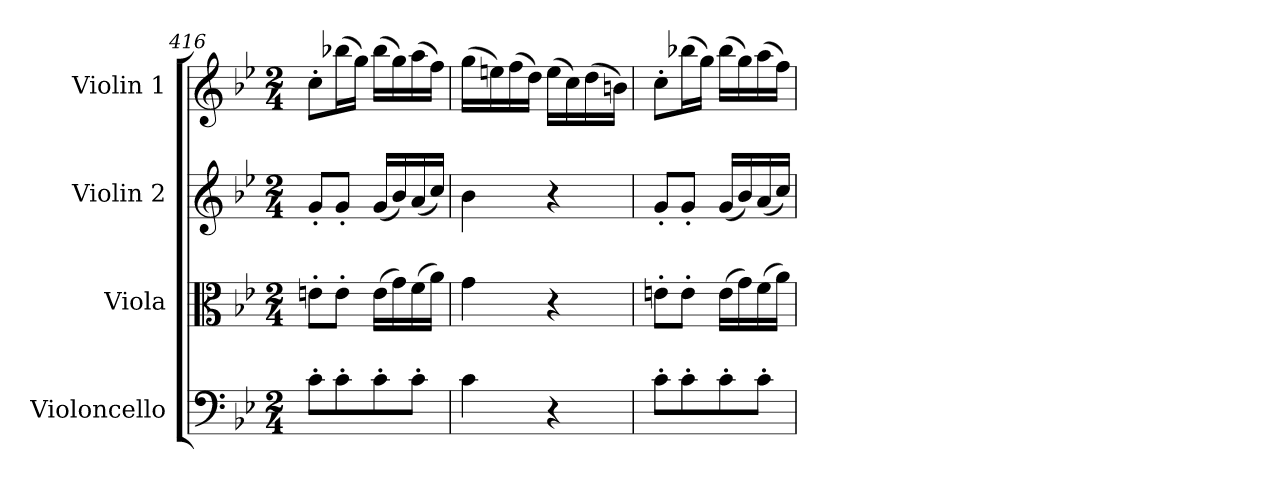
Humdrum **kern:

**kern	**kern	**kern	**kern
*part4	*part3	*part2	*part1
*staff4	*staff3	*staff2	*staff1
*I"Violoncello	*I"Viola	*I"Violin 2	*I"Violin 1
*I'Vc	*I'Vla	*I'Vln	*I'Vln
!!LO:LB:g=z
*clefF4	*clefC3	*clefG2	*clefG2
*k[b-e-]	*k[b-e-]	*k[b-e-]	*k[b-e-]
*M2/4	*M2/4	*M2/4	*M2/4
=416	=416	=416	=416
8c'\L	8en'\L	8g'/L	8cc'\L
8c'\	8e'\J	8g'/J	(>16bb-X\L
.	.	.	16gg\JJ)
8c'\	(>16e\LL	(<16g/LL	(>16bb-\LL
.	16g\)	16b-/)	16gg\)
8c'\J	(>16f\	(<16a/	(>16aa\
.	16a\JJ)	16cc/JJ)	16ff\JJ)
=417	=417	=417	=417
4c\	4g\	4b-\	(>16gg\LL
.	.	.	16een\)
.	.	.	(>16ff\
.	.	.	16dd\JJ)
4r	4r	4r	(>16ee\LL
.	.	.	16cc\)
.	.	.	(>16dd\
.	.	.	16bn\JJ)
=418	=418	=418	=418
8c'\L	8en'\L	8g'/L	8cc'\L
8c'\	8e'\J	8g'/J	(>16bb-X\L
.	.	.	16gg\JJ)
8c'\	(>16e\LL	(<16g/LL	(>16bb-\LL
.	16g\)	16b-/)	16gg\)
8c'\J	(>16f\	(<16a/	(>16aa\
.	16a\JJ)	16cc/JJ)	16ff\JJ)
=	=	=	=
*-	*-	*-	*-
